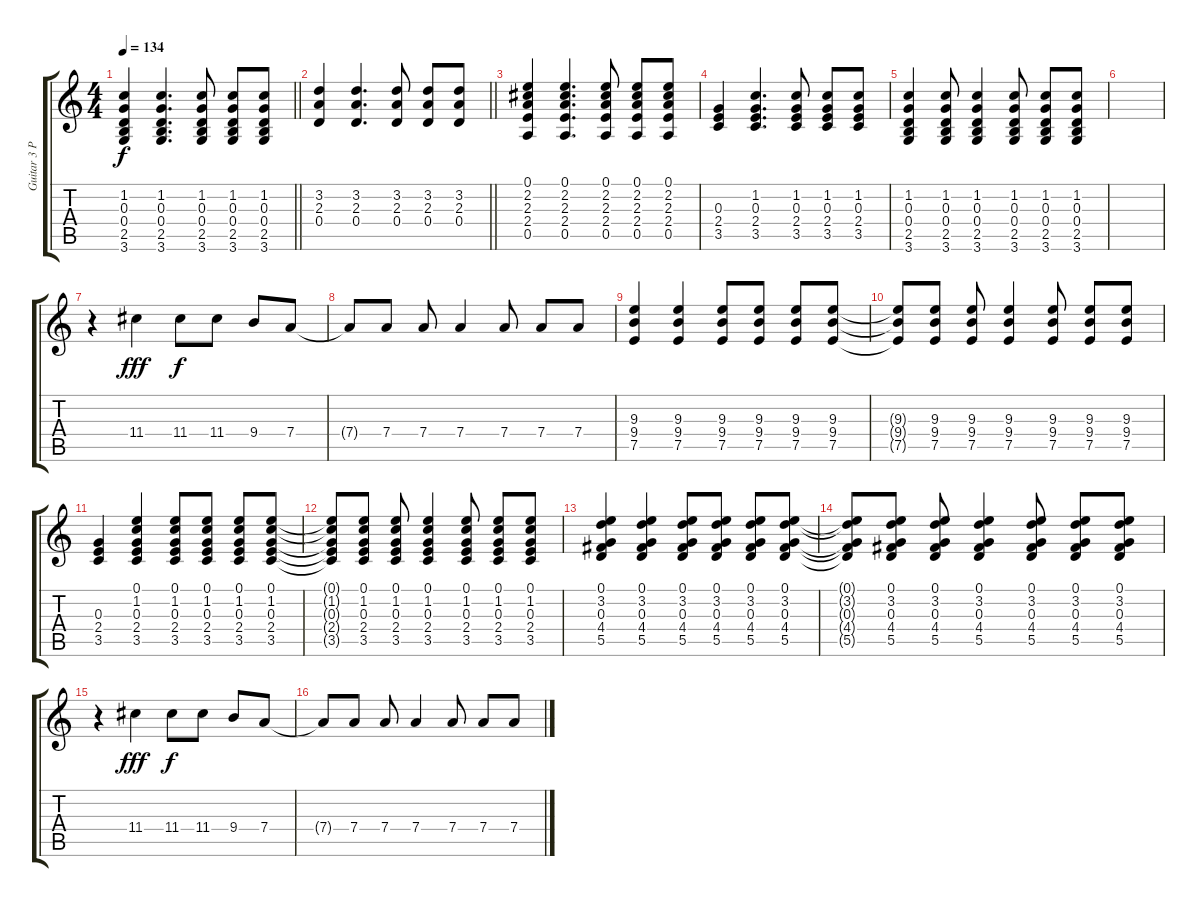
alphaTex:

\track ("Guitar 3 Pat" "Guitar 3 P") {instrument distortionguitar}
\staff {score tabs}
\tuning (E4 B3 G3 D3 A2 E2) {hide}
\ts (4 4)
\tempo 134
\clef g2
\barLineRight lightlight
\ks c
(1.2 0.3 0.4 2.5 3.6).4{dy f} (1.2 0.3 0.4 2.5 3.6).4{d} (1.2 0.3 0.4 2.5 3.6).8 (1.2 0.3 0.4 2.5 3.6).8 (1.2 0.3 0.4 2.5 3.6).8 |
\barLineRight lightlight
(3.2 2.3 0.4).4 (3.2 2.3 0.4).4{d} (3.2 2.3 0.4).8 (3.2 2.3 0.4).8 (3.2 2.3 0.4).8 |
(0.1 2.2 2.3 2.4 0.5).4 (0.1 2.2 2.3 2.4 0.5).4{d} (0.1 2.2 2.3 2.4 0.5).8 (0.1 2.2 2.3 2.4 0.5).8 (0.1 2.2 2.3 2.4 0.5).8 |
(0.3 2.4 3.5).4 (1.2 0.3 2.4 3.5).4{d} (1.2 0.3 2.4 3.5).8 (1.2 0.3 2.4 3.5).8 (1.2 0.3 2.4 3.5).8 |
(1.2 0.3 0.4 2.5 3.6).4 (1.2 0.3 0.4 2.5 3.6).8 (1.2 0.3 0.4 2.5 3.6).4 (1.2 0.3 0.4 2.5 3.6).8 (1.2 0.3 0.4 2.5 3.6).8 (1.2 0.3 0.4 2.5 3.6).8 |
|
r.4 11.4.4{dy fff} 11.4.8{dy f} 11.4.8 9.4.8 7.4.8 |
7.4{t}.8 7.4.8 7.4.8 7.4.4 7.4.8 7.4.8 7.4.8 |
(9.3 9.4 7.5).4 (9.3 9.4 7.5).4 (9.3 9.4 7.5).8 (9.3 9.4 7.5).8 (9.3 9.4 7.5).8 (9.3 9.4 7.5).8 |
(9.3{t} 9.4{t} 7.5{t}).8 (9.3 9.4 7.5).8 (9.3 9.4 7.5).8 (9.3 9.4 7.5).4 (9.3 9.4 7.5).8 (9.3 9.4 7.5).8 (9.3 9.4 7.5).8 |
(0.3 2.4 3.5).4 (0.1 1.2 0.3 2.4 3.5).4 (0.1 1.2 0.3 2.4 3.5).8 (0.1 1.2 0.3 2.4 3.5).8 (0.1 1.2 0.3 2.4 3.5).8 (0.1 1.2 0.3 2.4 3.5).8 |
(0.1{t} 1.2{t} 0.3{t} 2.4{t} 3.5{t}).8 (0.1 1.2 0.3 2.4 3.5).8 (0.1 1.2 0.3 2.4 3.5).8 (0.1 1.2 0.3 2.4 3.5).4 (0.1 1.2 0.3 2.4 3.5).8 (0.1 1.2 0.3 2.4 3.5).8 (0.1 1.2 0.3 2.4 3.5).8 |
(0.1 3.2 0.3 4.4 5.5).4 (0.1 3.2 0.3 4.4 5.5).4 (0.1 3.2 0.3 4.4 5.5).8 (0.1 3.2 0.3 4.4 5.5).8 (0.1 3.2 0.3 4.4 5.5).8 (0.1 3.2 0.3 4.4 5.5).8 |
(0.1{t} 3.2{t} 0.3{t} 4.4{t} 5.5{t}).8 (0.1 3.2 0.3 4.4 5.5).8 (0.1 3.2 0.3 4.4 5.5).8 (0.1 3.2 0.3 4.4 5.5).4 (0.1 3.2 0.3 4.4 5.5).8 (0.1 3.2 0.3 4.4 5.5).8 (0.1 3.2 0.3 4.4 5.5).8 |
r.4 11.4.4{dy fff} 11.4.8{dy f} 11.4.8 9.4.8 7.4.8 |
7.4{t}.8 7.4.8 7.4.8 7.4.4 7.4.8 7.4.8 7.4.8
